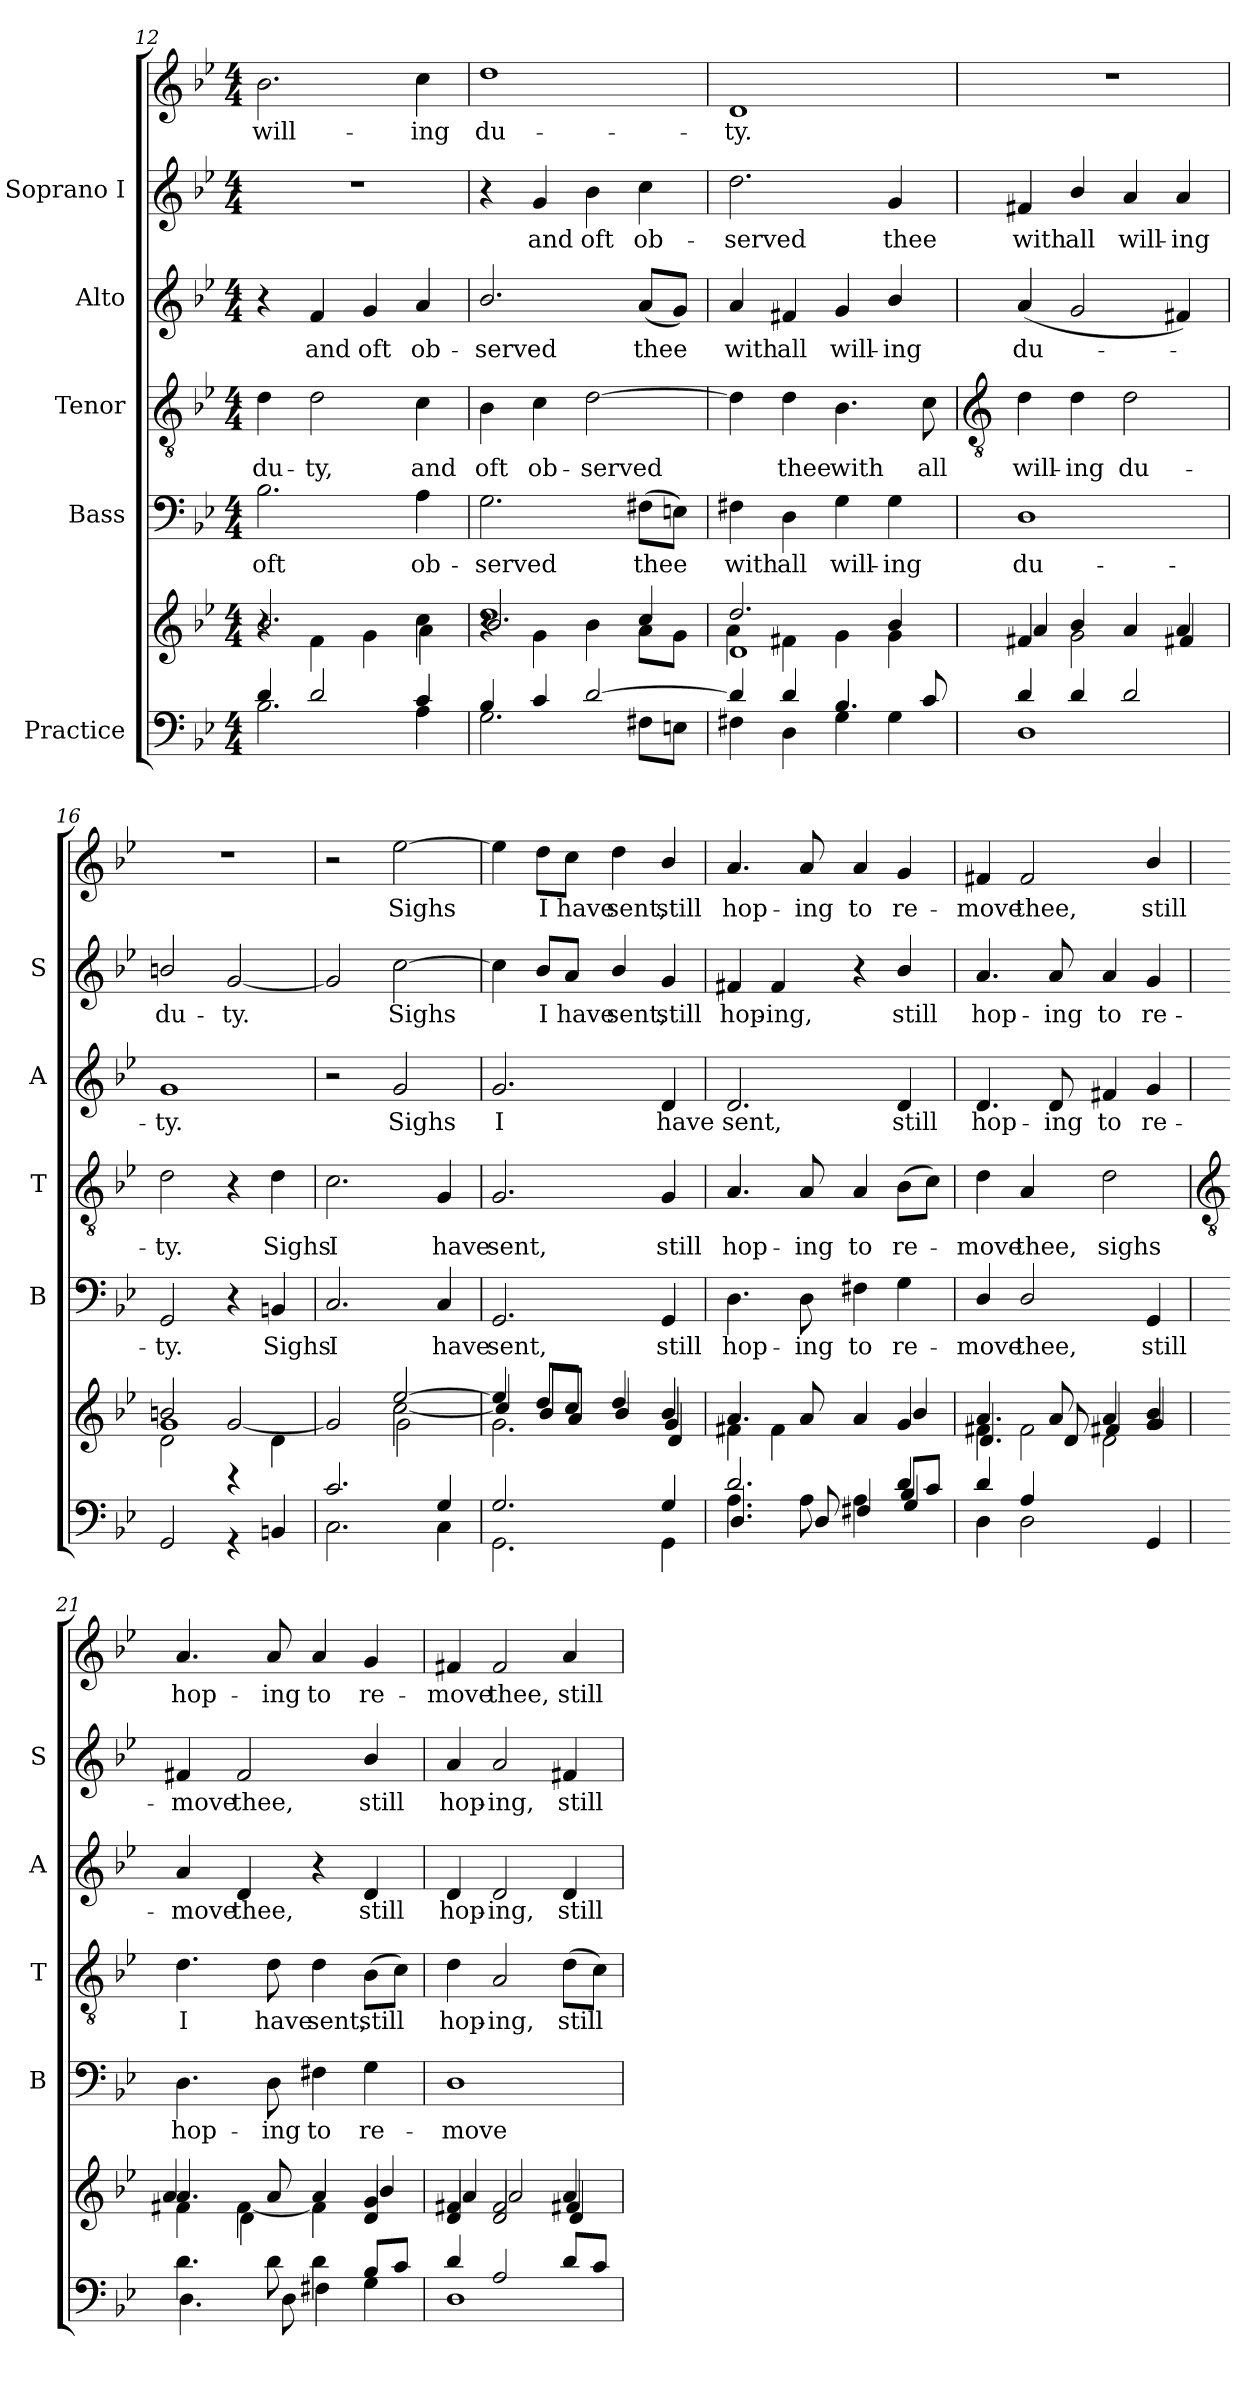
**kern	**kern	**kern	**text	**kern	**text	**kern	**text	**kern	**text	**kern	**text
*part5	*part5	*part4	*part4	*part3	*part3	*part2	*part2	*part1	*part1	*part1	*part1
*staff7	*staff6	*staff5	*staff5	*staff4	*staff4	*staff3	*staff3	*staff2	*staff2	*staff1	*staff1
*I"Practice	*	*I"Bass	*	*I"Tenor	*	*I"Alto	*	*I"Soprano I	*	*	*
*	*	*I'B	*	*I'T	*	*I'A	*	*I'S	*	*	*
*clefF4	*clefG2	*clefF4	*	*clefGv2	*	*clefG2	*	*clefG2	*	*clefG2	*
*k[b-e-]	*k[b-e-]	*k[b-e-]	*	*k[b-e-]	*	*k[b-e-]	*	*k[b-e-]	*	*k[b-e-]	*
*B-:	*B-:	*B-:	*	*B-:	*	*B-:	*	*B-:	*	*B-:	*
*M4/4	*M4/4	*M4/4	*	*M4/4	*	*M4/4	*	*M4/4	*	*M4/4	*
=12	=12	=12	=12	=12	=12	=12	=12	=12	=12	=12	=12
*^	*^	*	*	*	*	*	*	*	*	*	*
*	*	*	*^	*	*	*	*	*	*	*	*	*	*
!	!	!	!	!	!	!LO:LY:b	!	!LO:LY:b	!	!	!	!	!	!LO:LY:b
4d/	2.B-	2.b-/	1ryy	4r	2.B-	oft	4d	du-	4r	.	1r	.	2.b-	will-
!	!	!	!	!	!	!	!	!LO:LY:b	!	!LO:LY:b	!	!	!	!
2d/	.	.	.	4f\	.	.	2d	-ty,	4f	and	.	.	.	.
!	!	!	!	!	!	!	!	!	!	!LO:LY:b	!	!	!	!
.	.	.	.	4g\	.	.	.	.	4g	oft	.	.	.	.
!	!	!	!	!	!	!LO:LY:b	!	!LO:LY:b	!	!LO:LY:b	!	!	!	!LO:LY:b
4c	4A	4cc\	.	4a\	4A	ob-	4c	and	4a	ob-	.	.	4cc	-ing
=13	=13	=13	=13	=13	=13	=13	=13	=13	=13	=13	=13	=13	=13	=13
!	!	!	!	!	!	!LO:LY:b	!	!LO:LY:b	!	!LO:LY:b	!	!	!	!LO:LY:b
4B-/	2.G	1dd	4r	2.b-/	2.G	-served	4B-	oft	2.b-/	-served	4r	.	1dd	du-
!	!	!	!	!	!	!	!	!LO:LY:b	!	!	!	!LO:LY:b	!	!
4c/	.	.	4g\	.	.	.	4c	ob-	.	.	4g	-and	.	.
!	!	!	!	!	!	!	!	!LO:LY:b	!	!	!	!LO:LY:b	!	!
[2d/	.	.	4b-\	.	.	.	[2d	-served	.	.	4b-	oft	.	.
!	!	!	!	!	!	!LO:LY:b	!	!	!	!LO:LY:b	!	!LO:LY:b	!	!
.	8F#XL	.	4cc/	8a\L	(>8F#XL	thee	.	.	(<8aL	thee	4cc	ob-	.	.
.	8EnJ	.	.	8g\J	8EnJ)	.	.	.	8gJ)	.	.	.	.	.
=14	=14	=14	=14	=14	=14	=14	=14	=14	=14	=14	=14	=14	=14	=14
!	!	!	!	!	!	!LO:LY:b	!	!	!	!LO:LY:b	!	!LO:LY:b	!	!LO:LY:b
4d]	4F#X	1d	2.dd/	4a\	4F#X	with	4d]	.	4a	with	2.dd	served	1d	-ty.
!	!	!	!	!	!	!LO:LY:b	!	!LO:LY:b	!	!LO:LY:b	!	!	!	!
4d	4D	.	.	4f#X\	4D	all	4d	thee	4f#X	all	.	.	.	.
!	!	!	!	!	!	!LO:LY:b	!	!LO:LY:b	!	!LO:LY:b	!	!	!	!
4.B-/	4G	.	.	4g\	4G	will-	4.B-	with	4g	will-	.	.	.	.
!	!	!	!	!	!	!LO:LY:b	!	!	!	!LO:LY:b	!	!LO:LY:b	!	!
.	4G	.	4g	4b-/	4G	-ing	.	.	4b-/	-ing	4g	thee	.	.
!	!	!	!	!	!	!	!	!LO:LY:b	!	!	!	!	!	!
8c/	.	.	.	.	.	.	8c	all	.	.	.	.	.	.
!!LO:LB:g=z
=15	=15	=15	=15	=15	=15	=15	=15	=15	=15	=15	=15	=15	=15	=15
*	*	*	*	*	*	*	*clefGv2	*	*	*	*	*	*	*
!	!	!	!	!	!	!LO:LY:b	!	!LO:LY:b	!	!LO:LY:b	!	!LO:LY:b	!	!
4d/	1D	1ryy	4f#X/	4a	1D	du-	4d	will-	(<4a	du-	4f#X	with	1r	.
!	!	!	!	!	!	!	!	!LO:LY:b	!	!	!	!LO:LY:b	!	!
4d/	.	.	4b-/	2g\	.	.	4d	-ing	2g	.	4b-/	all	.	.
!	!	!	!	!	!	!	!	!LO:LY:b	!	!	!	!LO:LY:b	!	!
2d/	.	.	4a/	.	.	.	2d	du-	.	.	4a	will-	.	.
!	!	!	!	!	!	!	!	!	!	!	!	!LO:LY:b	!	!
.	.	.	4a/	4f#X	.	.	.	.	4f#X)	.	4a	-ing	.	.
=16	=16	=16	=16	=16	=16	=16	=16	=16	=16	=16	=16	=16	=16	=16
*	*	*	*	*^	*	*	*	*	*	*	*	*	*	*
!	!	!	!	!	!	!	!LO:LY:b	!	!LO:LY:b	!	!LO:LY:b	!	!LO:LY:b	!	!
2ryy	2GG	1ryy	2bn/	1g	2d	2GG	-ty.	2d	-ty.	1g	ty.	2bn/	du-	1r	.
!	!	!	!	!	!	!	!	!	!	!	!	!	!LO:LY:b	!	!
4r	4r	.	[2g/	.	4ryy	4r	.	4r	.	.	.	[2g	-ty.	.	.
!	!	!	!	!	!	!	!LO:LY:b	!	!LO:LY:b	!	!	!	!	!	!
4ryy	4BBn	.	.	.	4d\	4BBn	Sighs	4d	Sighs	.	.	.	.	.	.
=17	=17	=17	=17	=17	=17	=17	=17	=17	=17	=17	=17	=17	=17	=17	=17
!	!	!	!	!	!	!	!LO:LY:b	!	!LO:LY:b	!	!	!	!	!	!
*	*	*	*	*v	*v	*	*	*	*	*	*	*	*	*	*
2.c	2.C\	2ryy	2g/]	2ryy	2.C	I	2.c	I	2r	.	2g]	.	2r	.
!	!	!	!	!	!	!	!	!	!	!LO:LY:b	!	!LO:LY:b	!	!LO:LY:b
.	.	[2ee-	[2cc\	2g\	.	.	.	.	2g	Sighs	[2cc	Sighs	[2ee-	Sighs
!	!	!	!	!	!	!LO:LY:b	!	!LO:LY:b	!	!	!	!	!	!
4G	4C\	.	.	.	4C	have	4G	have	.	.	.	.	.	.
=18	=18	=18	=18	=18	=18	=18	=18	=18	=18	=18	=18	=18	=18	=18
!	!	!	!	!	!	!LO:LY:b	!	!LO:LY:b	!	!LO:LY:b	!	!	!	!
2.G/	2.GG	4ee-/]	4cc/]	2.g\	2.GG	sent,	2.G	sent,	2.g	I	4cc]	.	4ee-]	.
!	!	!	!	!	!	!	!	!	!	!	!	!LO:LY:b	!	!LO:LY:b
.	.	8dd/L	8b-/L	.	.	.	.	.	.	.	8b-/L	I	8dd\L	I
!	!	!	!	!	!	!	!	!	!	!	!	!LO:LY:b	!	!LO:LY:b
.	.	8cc/J	8aJ	.	.	.	.	.	.	.	8a/J	have	8cc\J	have
!	!	!	!	!	!	!	!	!	!	!	!	!LO:LY:b	!	!LO:LY:b
.	.	4dd/	4b-/	.	.	.	.	.	.	.	4b-/	sent,	4dd	sent,
!	!	!	!	!	!	!LO:LY:b	!	!LO:LY:b	!	!LO:LY:b	!	!LO:LY:b	!	!LO:LY:b
4G/	4GG	4b-/	4g/	4d	4GG	still	4G	still	4d	have	4g	still	4b-/	still
=19	=19	=19	=19	=19	=19	=19	=19	=19	=19	=19	=19	=19	=19	=19
*	*^	*	*	*	*	*	*	*	*	*	*	*	*	*
!	!	!	!	!	!	!	!LO:LY:b	!	!LO:LY:b	!	!LO:LY:b	!	!LO:LY:b	!	!LO:LY:b
*	*	*	*	*v	*v	*	*	*	*	*	*	*	*	*	*
2.d/	4.A	4.D	4.a	4f#X\	4.D	hop-	4.A	hop-	2.d	sent,	4f#X	-hop-	4.a	hop-
!	!	!	!	!	!	!	!	!	!	!	!	!LO:LY:b	!	!
.	.	.	.	4f#\	.	.	.	.	.	.	4f#	-ing,	.	.
!	!	!	!	!	!	!LO:LY:b	!	!LO:LY:b	!	!	!	!	!	!LO:LY:b
.	8A	8D	8a	.	8D	-ing	8A	-ing	.	.	.	.	8a	-ing
!	!	!	!	!	!	!LO:LY:b	!	!LO:LY:b	!	!	!	!	!	!LO:LY:b
.	4A	4F#X	4a	4ryy	4F#X	to	4A	to	.	.	4r	.	4a	to
!	!	!	!	!	!	!LO:LY:b	!	!LO:LY:b	!	!LO:LY:b	!	!LO:LY:b	!	!LO:LY:b
4d	8B-/L	4G	4g	4b-/	4G	re-	(>8B-L	re-	4d	still	4b-/	still	4g	re-
.	8c/J	.	.	.	.	.	8cJ)	.	.	.	.	.	.	.
*	*v	*v	*	*	*	*	*	*	*	*	*	*	*	*
=20	=20	=20	=20	=20	=20	=20	=20	=20	=20	=20	=20	=20	=20
*	*	*^	*^	*	*	*	*	*	*	*	*	*	*
!	!	!	!	!	!	!	!LO:LY:b	!	!LO:LY:b	!	!LO:LY:b	!	!LO:LY:b	!	!LO:LY:b
4d	4D\	4f#X\	4.a/	4.d	2ryy	4D/	-move	4d	move	4.d	hop-	4.a	hop-	4f#X	move
!	!	!	!	!	!	!	!LO:LY:b	!	!LO:LY:b	!	!	!	!	!	!LO:LY:b
4A/	2D\	2f#\	.	.	.	2D/	thee,	4A	thee,	.	.	.	.	2f#	thee,
!	!	!	!	!	!	!	!	!	!	!	!LO:LY:b	!	!LO:LY:b	!	!
.	.	.	8a/	8d	.	.	.	.	.	8d	-ing	8a	-ing	.	.
!	!	!	!	!	!	!	!	!	!LO:LY:b	!	!LO:LY:b	!	!LO:LY:b	!	!
2ryy	.	.	4a/	4f#X	2d\	.	.	2d	sighs	4f#X	to	4a	to	.	.
!	!	!	!	!	!	!	!LO:LY:b	!	!	!	!LO:LY:b	!	!LO:LY:b	!	!LO:LY:b
.	4GG	4b-/	4g/	4g	.	4GG	still	.	.	4g	re-	4g	re-	4b-/	still
*	*	*v	*v	*v	*v	*	*	*	*	*	*	*	*	*	*
!!LO:LB:g=z
=21	=21	=21	=21	=21	=21	=21	=21	=21	=21	=21	=21	=21
*	*	*	*	*	*clefGv2	*	*	*	*	*	*	*
*	*	*^	*	*	*	*	*	*	*	*	*	*
*	*	*	*^	*	*	*	*	*	*	*	*	*	*
!	!	!	!	!	!	!LO:LY:b	!	!LO:LY:b	!	!LO:LY:b	!	!LO:LY:b	!	!LO:LY:b
4.d\	4.D	4.a	4f#X\	4a	4.D	hop-	4.d	I	4a	-move	4f#X	-move	4.a	-hop-
!	!	!	!	!	!	!	!	!	!	!LO:LY:b	!	!LO:LY:b	!	!
.	.	.	[4f#\	4d\	.	.	.	.	4d	thee,	2f#	thee,	.	.
!	!	!	!	!	!	!LO:LY:b	!	!LO:LY:b	!	!	!	!	!	!LO:LY:b
8d\	8D	8a	.	.	8D	-ing	8d	have	.	.	.	.	8a	-ing
!	!	!	!	!	!	!LO:LY:b	!	!LO:LY:b	!	!	!	!	!	!LO:LY:b
4d\	4F#X	4a	4f#\]	4ryy	4F#X	to	4d	sent,	4r	.	.	.	4a	to
!	!	!	!	!	!	!LO:LY:b	!	!LO:LY:b	!	!LO:LY:b	!	!LO:LY:b	!	!LO:LY:b
8B-/L	4G	4g	4b-/	4d	4G	re-	(>8B-L	still	4d	still	4b-/	still	4g	re-
8c/J	.	.	.	.	.	.	8cJ)	.	.	.	.	.	.	.
=22	=22	=22	=22	=22	=22	=22	=22	=22	=22	=22	=22	=22	=22	=22
!	!	!	!	!	!	!LO:LY:b	!	!LO:LY:b	!	!LO:LY:b	!	!LO:LY:b	!	!LO:LY:b
4d/	1D	4f#X	4a/	4d	1D	-move	4d	hop-	4d	hop-	4a	hop-	4f#X	move
!	!	!	!	!	!	!	!	!LO:LY:b	!	!LO:LY:b	!	!LO:LY:b	!	!LO:LY:b
2A/	.	2f#	2a/	2d	.	.	2A	-ing,	2d	-ing,	2a	-ing,	2f#	thee,
!	!	!	!	!	!	!	!	!LO:LY:b	!	!LO:LY:b	!	!LO:LY:b	!	!LO:LY:b
8d/L	.	4a	4f#X/	4d	.	.	(>8dL	still	4d	still	4f#X	still	4a	still
8c/J	.	.	.	.	.	.	8cJ)	.	.	.	.	.	.	.
*v	*v	*	*	*	*	*	*	*	*	*	*	*	*	*
*	*v	*v	*v	*	*	*	*	*	*	*	*	*	*
=	=	=	=	=	=	=	=	=	=	=	=
*-	*-	*-	*-	*-	*-	*-	*-	*-	*-	*-	*-
